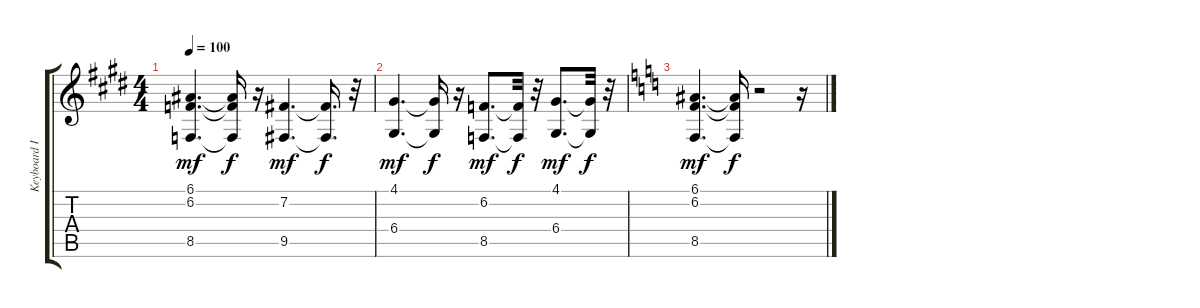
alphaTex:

\track ("Keyboard III" "Keyboard I") {instrument lead2sawtooth}
\staff {score tabs}
\tuning (E4 B3 G3 D3 A2 E2) {hide}
\ts (4 4)
\tempo 100
\clef g2
\ks e
(6.1 6.2 8.5).4{d dy mf} (6.1{t} 6.2{t} 8.5{t}).16{dy f} r.16 (7.2 9.5).4{d dy mf} (7.2{t} 9.5{t}).16{d dy f} r.32 |
(4.1 6.4).4{d dy mf} (4.1{t} 6.4{t}).16{dy f} r.16 (6.2 8.5).8{d dy mf} (6.2{t} 8.5{t}).32{dy f} r.32 (4.1 6.4).8{d dy mf} (4.1{t} 6.4{t}).32{dy f} r.32 |
\ks c
(6.1 6.2 8.5).4{d dy mf} (6.1{t} 6.2{t} 8.5{t}).16{dy f} r.2 r.16
